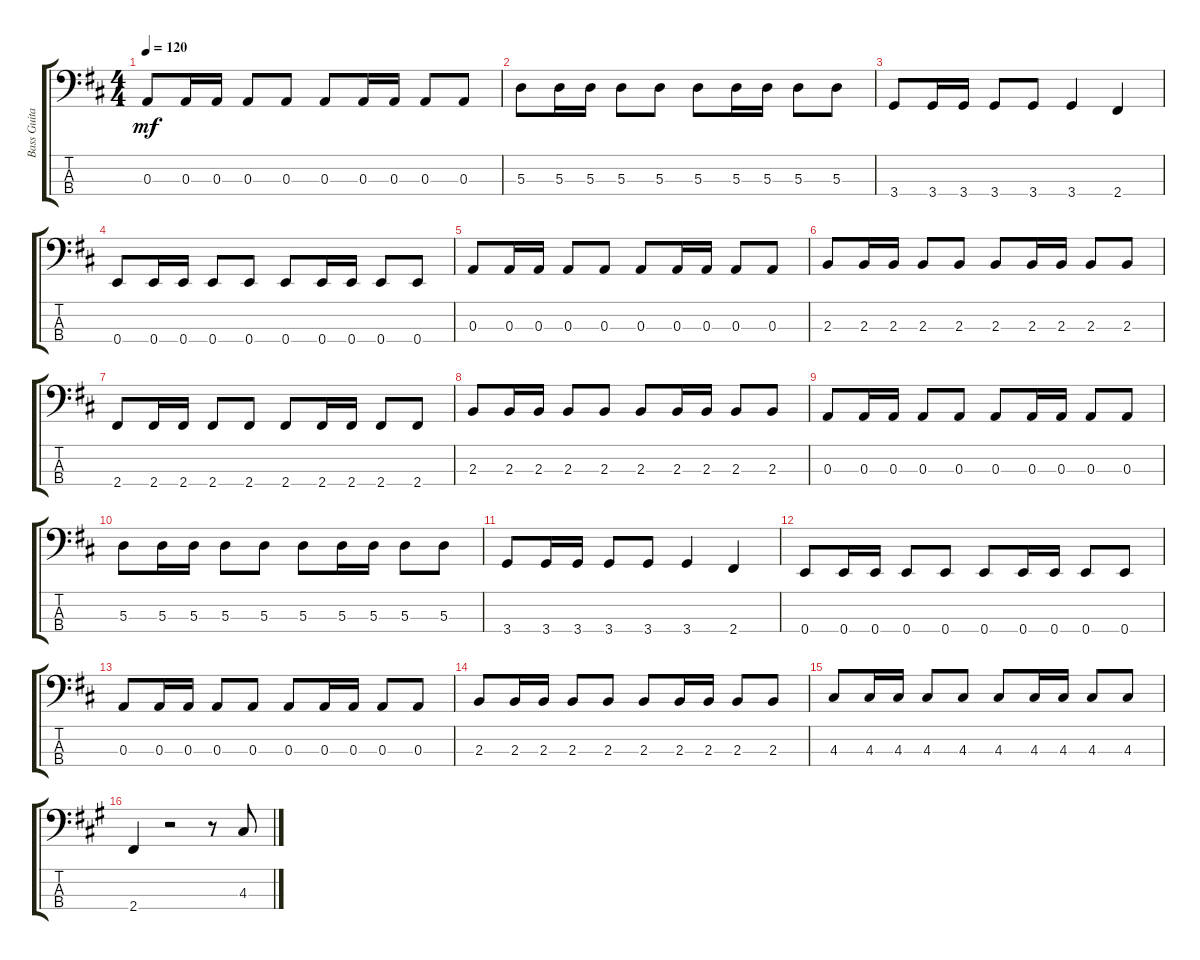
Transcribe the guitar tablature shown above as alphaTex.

\track ("Bass Guitar" "Bass Guita") {instrument electricbassfinger}
\staff {score tabs}
\tuning (G2 D2 A1 E1) {hide}
\ts (4 4)
\tempo 120
\clef f4
\ks bminor
0.3.8{dy mf} 0.3.16 0.3.16 0.3.8 0.3.8 0.3.8 0.3.16 0.3.16 0.3.8 0.3.8 |
5.3.8 5.3.16 5.3.16 5.3.8 5.3.8 5.3.8 5.3.16 5.3.16 5.3.8 5.3.8 |
3.4.8 3.4.16 3.4.16 3.4.8 3.4.8 3.4.4 2.4.4 |
0.4.8 0.4.16 0.4.16 0.4.8 0.4.8 0.4.8 0.4.16 0.4.16 0.4.8 0.4.8 |
0.3.8 0.3.16 0.3.16 0.3.8 0.3.8 0.3.8 0.3.16 0.3.16 0.3.8 0.3.8 |
2.3.8 2.3.16 2.3.16 2.3.8 2.3.8 2.3.8 2.3.16 2.3.16 2.3.8 2.3.8 |
2.4.8 2.4.16 2.4.16 2.4.8 2.4.8 2.4.8 2.4.16 2.4.16 2.4.8 2.4.8 |
2.3.8 2.3.16 2.3.16 2.3.8 2.3.8 2.3.8 2.3.16 2.3.16 2.3.8 2.3.8 |
0.3.8 0.3.16 0.3.16 0.3.8 0.3.8 0.3.8 0.3.16 0.3.16 0.3.8 0.3.8 |
5.3.8 5.3.16 5.3.16 5.3.8 5.3.8 5.3.8 5.3.16 5.3.16 5.3.8 5.3.8 |
3.4.8 3.4.16 3.4.16 3.4.8 3.4.8 3.4.4 2.4.4 |
0.4.8 0.4.16 0.4.16 0.4.8 0.4.8 0.4.8 0.4.16 0.4.16 0.4.8 0.4.8 |
0.3.8 0.3.16 0.3.16 0.3.8 0.3.8 0.3.8 0.3.16 0.3.16 0.3.8 0.3.8 |
2.3.8 2.3.16 2.3.16 2.3.8 2.3.8 2.3.8 2.3.16 2.3.16 2.3.8 2.3.8 |
4.3.8 4.3.16 4.3.16 4.3.8 4.3.8 4.3.8 4.3.16 4.3.16 4.3.8 4.3.8 |
\ks f#minor
2.4.4 r.2 r.8 4.3.8
